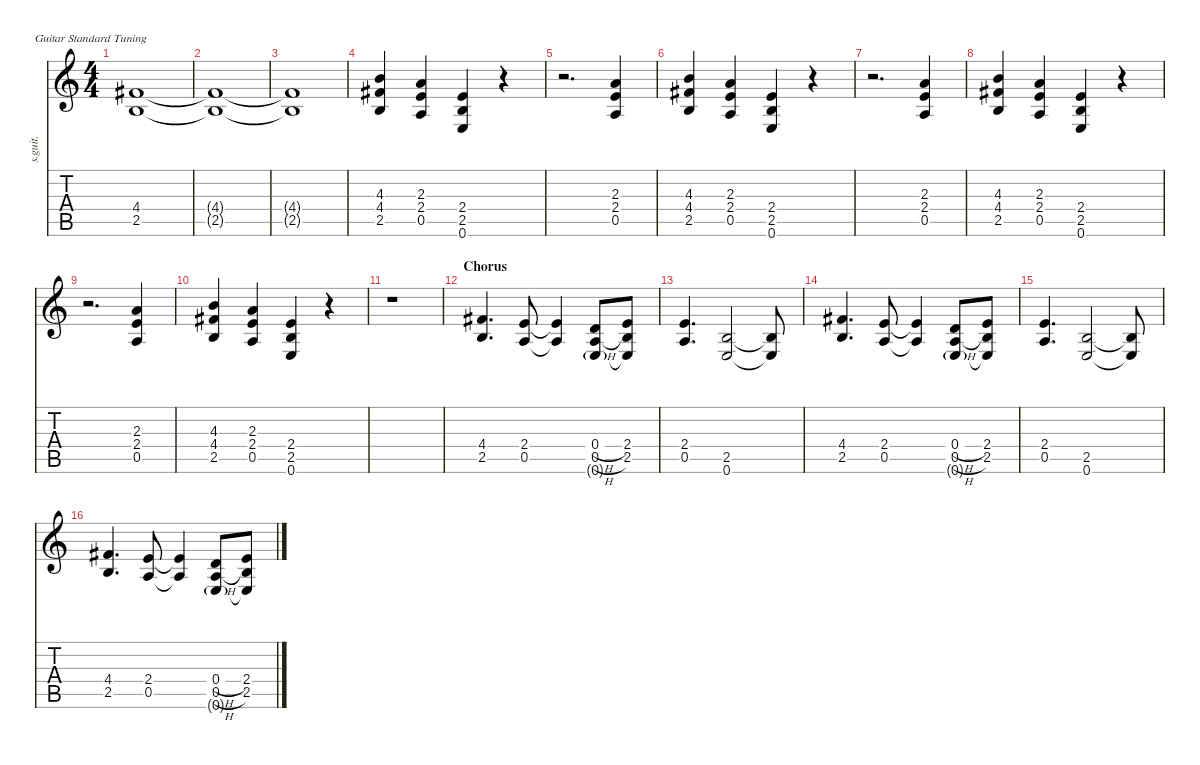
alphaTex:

\defaultSystemsLayout 4
\hideDynamics
\bracketExtendMode nobrackets
\track ("Angus Young - Lead Guitar" "s.guit.") {instrument distortionguitar}
\staff {score tabs}
\tuning (E4 B3 G3 D3 A2 E2)
\ts (4 4)
\tempo (134 hide)
\clef g2
\ks c
(4.4{t acc #} 2.5{t}).1{lyrics (0 "") lyrics (1 "") lyrics (2 "") lyrics (3 "") lyrics (4 "") dy f} |
(4.4{t acc #} 2.5{t}).1{lyrics (0 "") lyrics (1 "") lyrics (2 "") lyrics (3 "") lyrics (4 "")} |
(4.4{t acc #} 2.5{t}).1{lyrics (0 "") lyrics (1 "") lyrics (2 "") lyrics (3 "") lyrics (4 "")} |
(4.3 4.4{acc #} 2.5).4{lyrics (0 "") lyrics (1 "") lyrics (2 "") lyrics (3 "") lyrics (4 "")} (2.3 2.4 0.5).4{lyrics (0 "") lyrics (1 "") lyrics (2 "") lyrics (3 "") lyrics (4 "")} (2.4 2.5 0.6).4{lyrics (0 "") lyrics (1 "") lyrics (2 "") lyrics (3 "") lyrics (4 "")} r.4 |
r.2{d} (2.3 2.4 0.5).4{lyrics (0 "") lyrics (1 "") lyrics (2 "") lyrics (3 "") lyrics (4 "")} |
(4.3 4.4{acc #} 2.5).4{lyrics (0 "") lyrics (1 "") lyrics (2 "") lyrics (3 "") lyrics (4 "")} (2.3 2.4 0.5).4{lyrics (0 "") lyrics (1 "") lyrics (2 "") lyrics (3 "") lyrics (4 "")} (2.4 2.5 0.6).4{lyrics (0 "") lyrics (1 "") lyrics (2 "") lyrics (3 "") lyrics (4 "")} r.4 |
r.2{d} (2.3 2.4 0.5).4{lyrics (0 "") lyrics (1 "") lyrics (2 "") lyrics (3 "") lyrics (4 "")} |
(4.3 4.4{acc #} 2.5).4{lyrics (0 "") lyrics (1 "") lyrics (2 "") lyrics (3 "") lyrics (4 "")} (2.3 2.4 0.5).4{lyrics (0 "") lyrics (1 "") lyrics (2 "") lyrics (3 "") lyrics (4 "")} (2.4 2.5 0.6).4{lyrics (0 "") lyrics (1 "") lyrics (2 "") lyrics (3 "") lyrics (4 "")} r.4 |
r.2{d} (2.3 2.4 0.5).4{lyrics (0 "") lyrics (1 "") lyrics (2 "") lyrics (3 "") lyrics (4 "")} |
(4.3 4.4{acc #} 2.5).4{lyrics (0 "") lyrics (1 "") lyrics (2 "") lyrics (3 "") lyrics (4 "")} (2.3 2.4 0.5).4{lyrics (0 "") lyrics (1 "") lyrics (2 "") lyrics (3 "") lyrics (4 "")} (2.4 2.5 0.6).4{lyrics (0 "") lyrics (1 "") lyrics (2 "") lyrics (3 "") lyrics (4 "")} r.4 |
r.1 |
\section ("" "Chorus")
(4.4{acc #} 2.5).4{d lyrics (0 "") lyrics (1 "") lyrics (2 "") lyrics (3 "") lyrics (4 "")} (2.4 0.5).8{lyrics (0 "") lyrics (1 "") lyrics (2 "") lyrics (3 "") lyrics (4 "")} (2.4{t} 0.5{t}).4{lyrics (0 "") lyrics (1 "") lyrics (2 "") lyrics (3 "") lyrics (4 "")} (0.4{h} 0.5{h} 0.6{g}).8{lyrics (0 "") lyrics (1 "") lyrics (2 "") lyrics (3 "") lyrics (4 "")} (2.4 2.5 0.6{t}).8{lyrics (0 "") lyrics (1 "") lyrics (2 "") lyrics (3 "") lyrics (4 "")} |
(2.4 0.5).4{d lyrics (0 "") lyrics (1 "") lyrics (2 "") lyrics (3 "") lyrics (4 "")} (2.5 0.6).2{lyrics (0 "") lyrics (1 "") lyrics (2 "") lyrics (3 "") lyrics (4 "")} (2.5{t} 0.6{t}).8{lyrics (0 "") lyrics (1 "") lyrics (2 "") lyrics (3 "") lyrics (4 "")} |
(4.4{acc #} 2.5).4{d lyrics (0 "") lyrics (1 "") lyrics (2 "") lyrics (3 "") lyrics (4 "")} (2.4 0.5).8{lyrics (0 "") lyrics (1 "") lyrics (2 "") lyrics (3 "") lyrics (4 "")} (2.4{t} 0.5{t}).4{lyrics (0 "") lyrics (1 "") lyrics (2 "") lyrics (3 "") lyrics (4 "")} (0.4{h} 0.5{h} 0.6{g}).8{lyrics (0 "") lyrics (1 "") lyrics (2 "") lyrics (3 "") lyrics (4 "")} (2.4 2.5 0.6{t}).8{lyrics (0 "") lyrics (1 "") lyrics (2 "") lyrics (3 "") lyrics (4 "")} |
(2.4 0.5).4{d lyrics (0 "") lyrics (1 "") lyrics (2 "") lyrics (3 "") lyrics (4 "")} (2.5 0.6).2{lyrics (0 "") lyrics (1 "") lyrics (2 "") lyrics (3 "") lyrics (4 "")} (2.5{t} 0.6{t}).8{lyrics (0 "") lyrics (1 "") lyrics (2 "") lyrics (3 "") lyrics (4 "")} |
(4.4{acc #} 2.5).4{d lyrics (0 "") lyrics (1 "") lyrics (2 "") lyrics (3 "") lyrics (4 "")} (2.4 0.5).8{lyrics (0 "") lyrics (1 "") lyrics (2 "") lyrics (3 "") lyrics (4 "")} (2.4{t} 0.5{t}).4{lyrics (0 "") lyrics (1 "") lyrics (2 "") lyrics (3 "") lyrics (4 "")} (0.4{h} 0.5{h} 0.6{g}).8{lyrics (0 "") lyrics (1 "") lyrics (2 "") lyrics (3 "") lyrics (4 "")} (2.4 2.5 0.6{t}).8{lyrics (0 "") lyrics (1 "") lyrics (2 "") lyrics (3 "") lyrics (4 "")}
